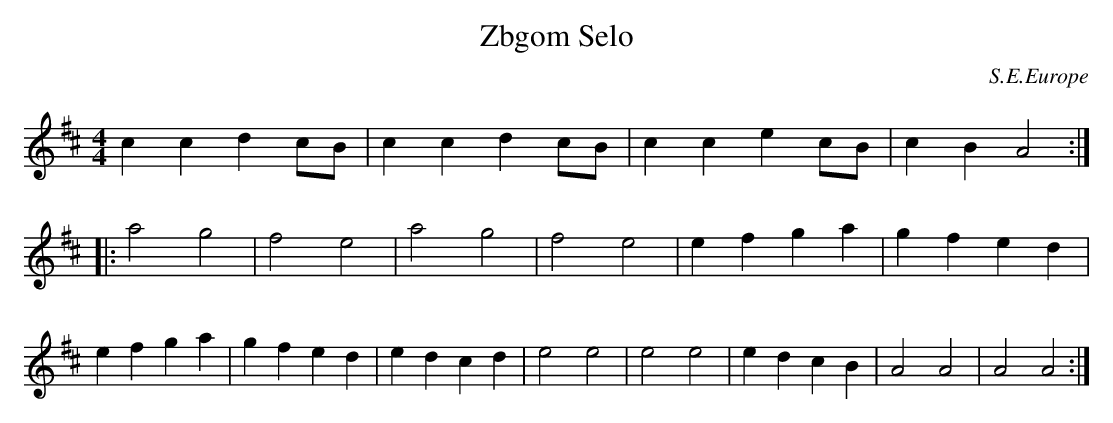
X:1
T:Zbgom Selo
O:S.E.Europe
M:4/4
K:AMix
c2c2 d2cB|c2c2 d2cB|c2c2 e2cB|c2B2 A4::\
a4g4|f4e4|a4g4|f4e4|\
e2f2 g2a2|g2f2 e2d2|e2f2 g2a2|g2f2 e2d2|\
e2d2 c2d2|e4 e4|e4 e4|e2d2 c2B2|A4A4|A4A4:|
